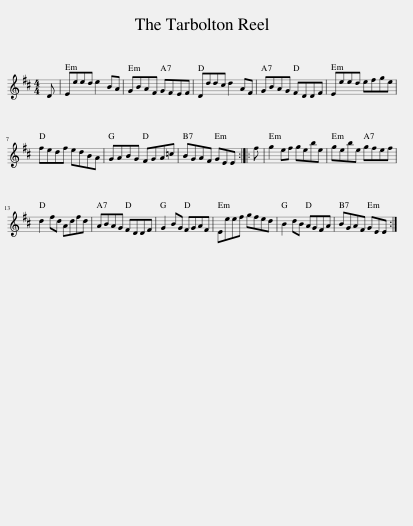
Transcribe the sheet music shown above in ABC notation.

X:1
L:1/8
M:4/4
I:linebreak $
K:D
V:1 treble
V:1
 D | Eeed e2 BA | GBAF GFEF | Dddc d2 AF | GBAG FDDF | %5
 Eeed efge |$ fedf edBA | GABG FGA=c | BGAF GEE :: f | %10
 g2 ef gebe | gebe gfef |$ d2 fd Adfd | ABAG FDDF | G2 BG FGAF | %15
 Eeef gfed | B2 dB AGFA | BGAF GEE :| %18
